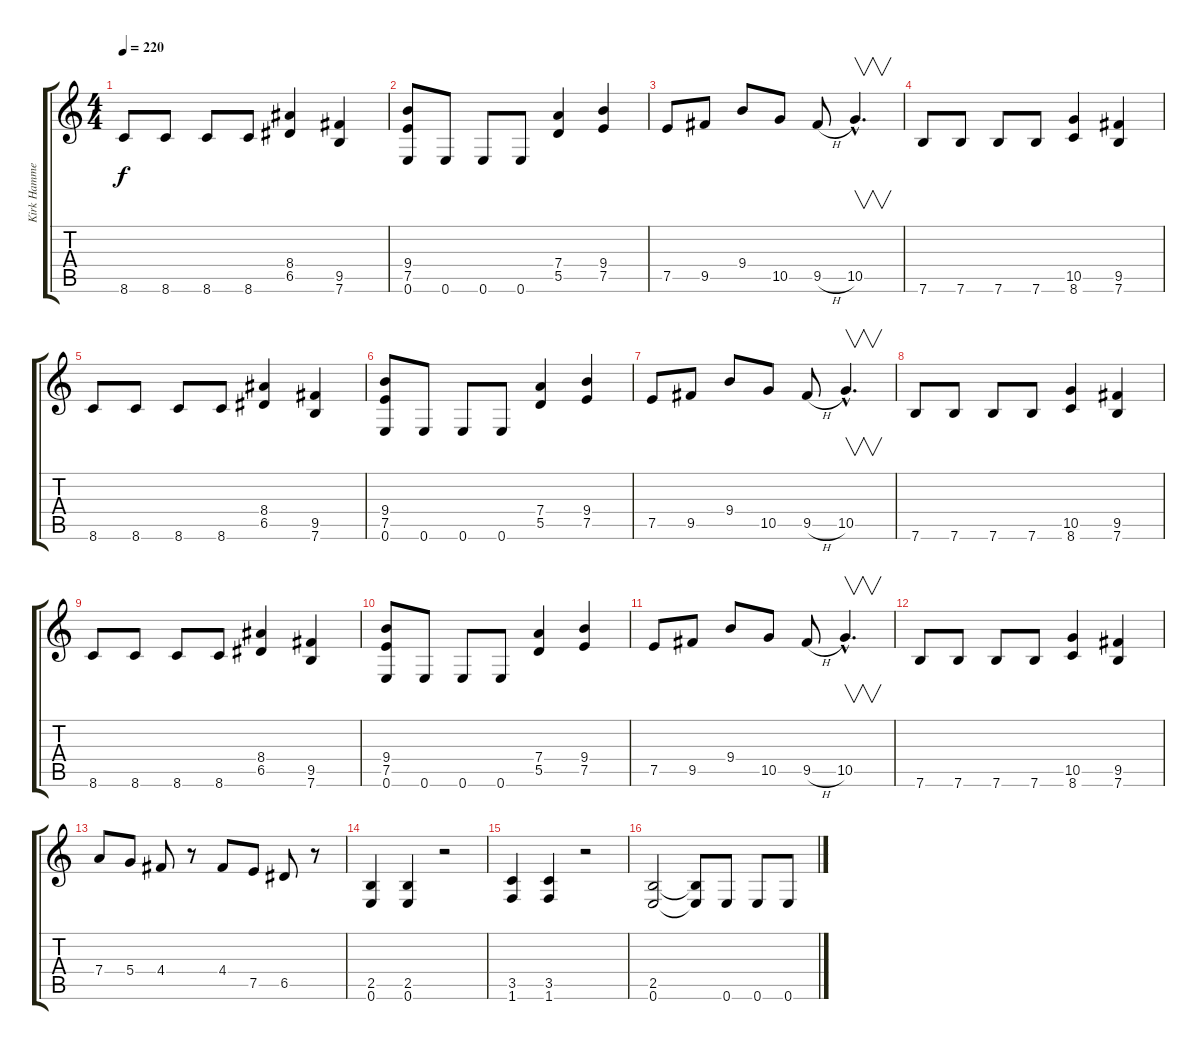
\track ("Kirk Hammett Distortion" "Kirk Hamme") {instrument distortionguitar}
\staff {score tabs}
\tuning (E4 B3 G3 D3 A2 E2) {hide}
\ts (4 4)
\tempo 220
\clef g2
\ks c
8.6.8{dy f} 8.6.8 8.6.8 8.6.8 (8.4 6.5).4 (9.5 7.6).4 |
(9.4 7.5 0.6).8 0.6.8 0.6.8 0.6.8 (7.4 5.5).4 (9.4 7.5).4 |
7.5.8 9.5.8 9.4.8 10.5.8 9.5{h}.8 10.5{hac}.4{v d} |
7.6.8 7.6.8 7.6.8 7.6.8 (10.5 8.6).4 (9.5 7.6).4 |
8.6.8 8.6.8 8.6.8 8.6.8 (8.4 6.5).4 (9.5 7.6).4 |
(9.4 7.5 0.6).8 0.6.8 0.6.8 0.6.8 (7.4 5.5).4 (9.4 7.5).4 |
7.5.8 9.5.8 9.4.8 10.5.8 9.5{h}.8 10.5{hac}.4{v d} |
7.6.8 7.6.8 7.6.8 7.6.8 (10.5 8.6).4 (9.5 7.6).4 |
8.6.8 8.6.8 8.6.8 8.6.8 (8.4 6.5).4 (9.5 7.6).4 |
(9.4 7.5 0.6).8 0.6.8 0.6.8 0.6.8 (7.4 5.5).4 (9.4 7.5).4 |
7.5.8 9.5.8 9.4.8 10.5.8 9.5{h}.8 10.5{hac}.4{v d} |
7.6.8 7.6.8 7.6.8 7.6.8 (10.5 8.6).4 (9.5 7.6).4 |
7.4.8 5.4.8 4.4.8 r.8 4.4.8 7.5.8 6.5.8 r.8 |
(2.5 0.6).4 (2.5 0.6).4 r.2 |
(3.5 1.6).4 (3.5 1.6).4 r.2 |
(2.5 0.6).2 (2.5{t} 0.6{t}).8 0.6.8 0.6.8 0.6.8
